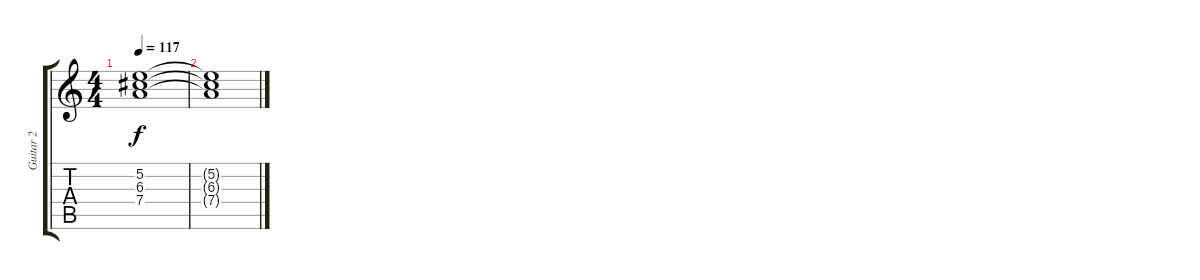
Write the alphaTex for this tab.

\track ("Guitar 2" "Guitar 2") {instrument overdrivenguitar}
\staff {score tabs}
\tuning (E4 B3 G3 D3 A2 E2) {hide}
\ts (4 4)
\tempo 117
\clef g2
\ks c
(5.2{t} 6.3{t} 7.4{t}).1{dy f} |
(5.2{t} 6.3{t} 7.4{t}).1
